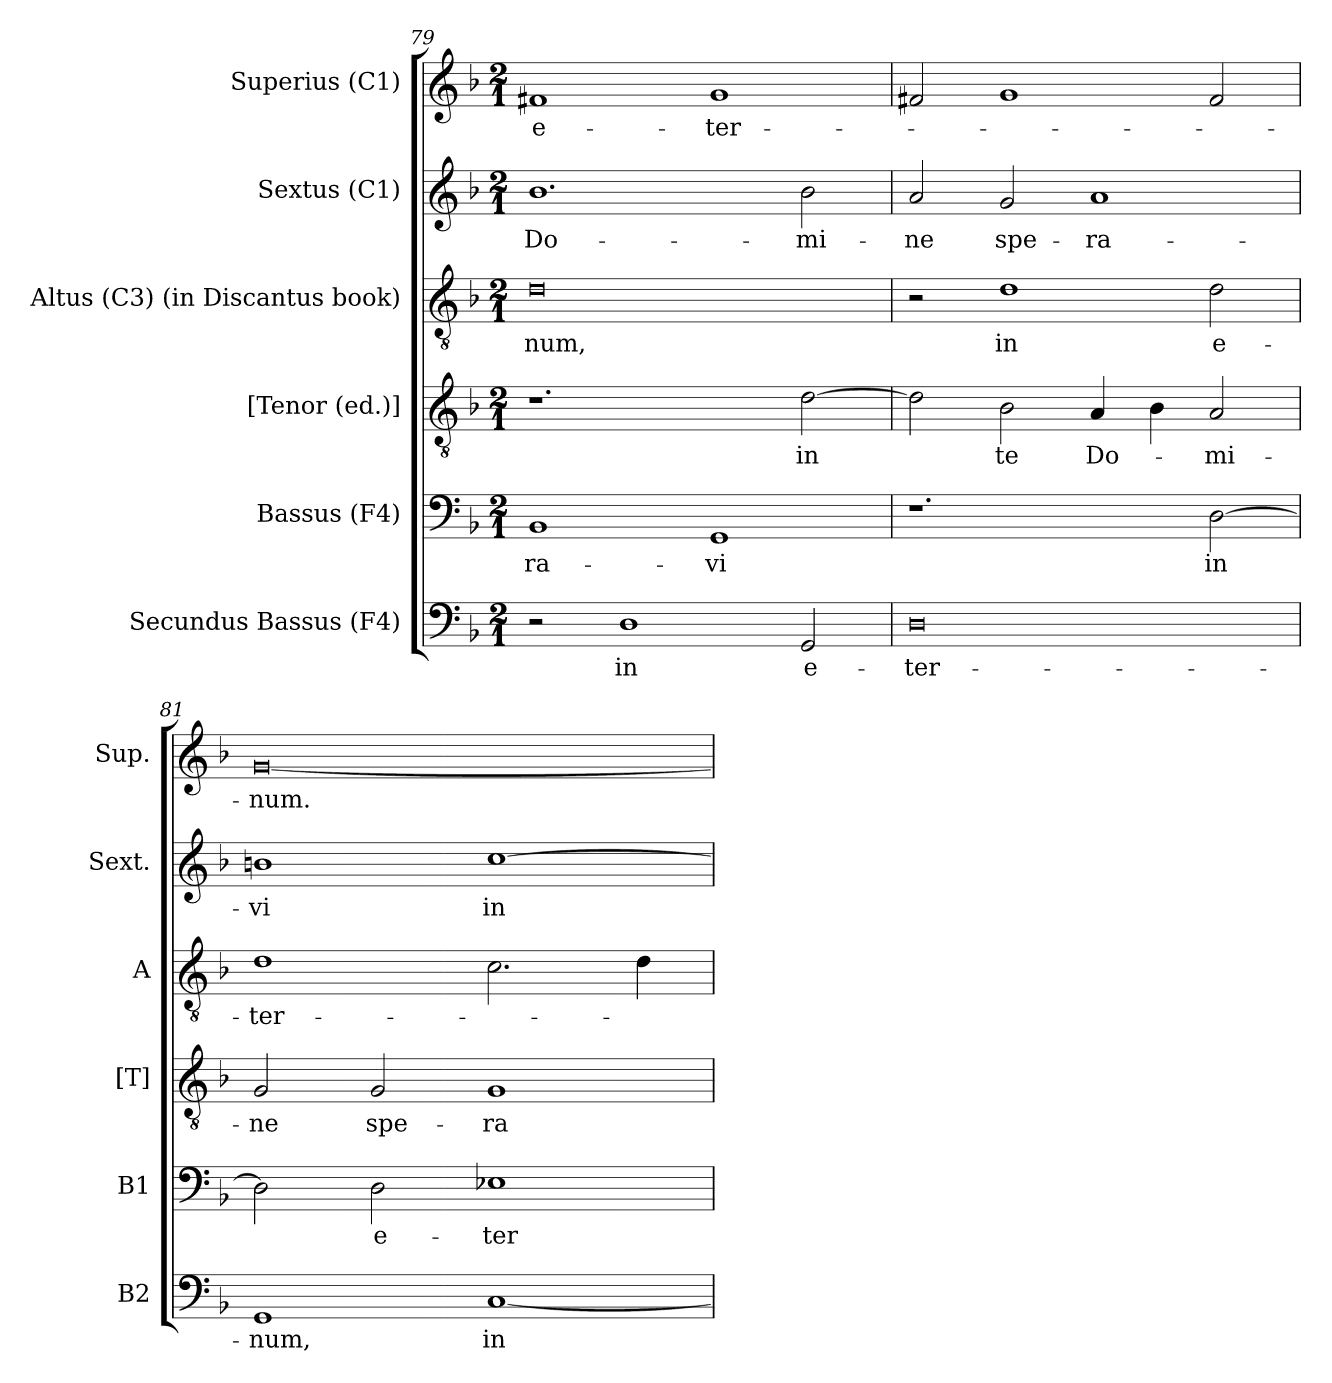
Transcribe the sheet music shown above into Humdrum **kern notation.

**kern	**text	**kern	**text	**kern	**text	**kern	**text	**kern	**text	**kern	**text
*part6	*part6	*part5	*part5	*part4	*part4	*part3	*part3	*part2	*part2	*part1	*part1
*staff6	*staff6	*staff5	*staff5	*staff4	*staff4	*staff3	*staff3	*staff2	*staff2	*staff1	*staff1
*I"Secundus Bassus (F4)	*	*I"Bassus (F4)	*	*I"[Tenor (ed.)]	*	*I"Altus (C3) (in Discantus book)	*	*I"Sextus (C1)	*	*I"Superius (C1)	*
*I'B2	*	*I'B1	*	*I'[T]	*	*I'A	*	*I'Sext.	*	*I'Sup.	*
*clefF4	*	*clefF4	*	*clefGv2	*	*clefGv2	*	*clefG2	*	*clefG2	*
*	*	*	*	*ITrd7c12	*	*	*	*	*	*	*
*k[b-]	*	*k[b-]	*	*k[b-]	*	*k[b-]	*	*k[b-]	*	*k[b-]	*
*F:	*	*F:	*	*F:	*	*F:	*	*F:	*	*F:	*
*M2/1	*	*M2/1	*	*M2/1	*	*M2/1	*	*M2/1	*	*M2/1	*
=79	=79	=79	=79	=79	=79	=79	=79	=79	=79	=79	=79
!	!	!	!LO:LY:b:color=#000000	!	!	!	!	!	!	!	!
!	!	!	!	!	!	!	!LO:LY:b:color=#000000	!	!	!	!
!	!	!	!	!	!	!	!	!	!LO:LY:b:color=#000000	!	!
!	!	!	!	!	!	!	!	!	!	!	!LO:LY:b:color=#000000
2r	.	1BB-i	-ra-	1.r	.	0di	-num,	1.b-i	Do-	1f#Xi	e-
!	!LO:LY:b:color=#000000	!	!	!	!	!	!	!	!	!	!
1Di	in	.	.	.	.	.	.	.	.	.	.
!	!	!	!LO:LY:b:color=#000000	!	!	!	!	!	!	!	!
!	!	!	!	!	!	!	!	!	!	!	!LO:LY:b:color=#000000
.	.	1GGi	-vi	.	.	.	.	.	.	1gi	-ter-
!	!LO:LY:b:color=#000000	!	!	!	!	!	!	!	!	!	!
!	!	!	!	!	!LO:LY:b:color=#000000	!	!	!	!	!	!
!	!	!	!	!	!	!	!	!	!LO:LY:b:color=#000000	!	!
2GGi/	e-	.	.	[2Di\	in	.	.	2b-i\	-mi-	.	.
!!LO:LB:g=z
=80	=80	=80	=80	=80	=80	=80	=80	=80	=80	=80	=80
!	!LO:LY:b:color=#000000	!	!	!	!	!	!	!	!	!	!
!	!	!	!	!	!	!	!	!	!LO:LY:b:color=#000000	!	!
0Di	-ter-	1.r	.	2Di\]	.	2r	.	2ai/	-ne	2f#Xi/	.
!	!	!	!	!	!LO:LY:b:color=#000000	!	!	!	!	!	!
!	!	!	!	!	!	!	!LO:LY:b:color=#000000	!	!	!	!
!	!	!	!	!	!	!	!	!	!LO:LY:b:color=#000000	!	!
.	.	.	.	2BB-i\	te	1di	in	2gi/	spe-	1gi	.
!	!	!	!	!	!LO:LY:b:color=#000000	!	!	!	!	!	!
!	!	!	!	!	!	!	!	!	!LO:LY:b:color=#000000	!	!
.	.	.	.	4AAi/	Do-	.	.	1ai	-ra-	.	.
.	.	.	.	4BB-i\	.	.	.	.	.	.	.
!	!	!	!LO:LY:b:color=#000000	!	!	!	!	!	!	!	!
!	!	!	!	!	!LO:LY:b:color=#000000	!	!	!	!	!	!
!	!	!	!	!	!	!	!LO:LY:b:color=#000000	!	!	!	!
.	.	[2Di\	in	2AAi/	-mi-	2di\	e-	.	.	2f#i/	.
=81	=81	=81	=81	=81	=81	=81	=81	=81	=81	=81	=81
!	!LO:LY:b:color=#000000	!	!	!	!	!	!	!	!	!	!
!	!	!	!	!	!LO:LY:b:color=#000000	!	!	!	!	!	!
!	!	!	!	!	!	!	!LO:LY:b:color=#000000	!	!	!	!
!	!	!	!	!	!	!	!	!	!LO:LY:b:color=#000000	!	!
!	!	!	!	!	!	!	!	!	!	!	!LO:LY:b:color=#000000
1GGi	-num,	2Di\]	.	2GGi/	-ne	1di	-ter-	1bni	-vi	[0gi	-num.
!	!	!	!LO:LY:b:color=#000000	!	!	!	!	!	!	!	!
!	!	!	!	!	!LO:LY:b:color=#000000	!	!	!	!	!	!
.	.	2Di\	e-	2GGi/	spe-	.	.	.	.	.	.
!	!LO:LY:b:color=#000000	!	!	!	!	!	!	!	!	!	!
!	!	!	!LO:LY:b:color=#000000	!	!	!	!	!	!	!	!
!	!	!	!	!	!LO:LY:b:color=#000000	!	!	!	!	!	!
!	!	!	!	!	!	!	!	!	!LO:LY:b:color=#000000	!	!
[1Ci	in	1E-i	-ter-	1GGi	-ra-	2.ci\	.	[1cci	in	.	.
.	.	.	.	.	.	4di\	.	.	.	.	.
=	=	=	=	=	=	=	=	=	=	=	=
*-	*-	*-	*-	*-	*-	*-	*-	*-	*-	*-	*-
